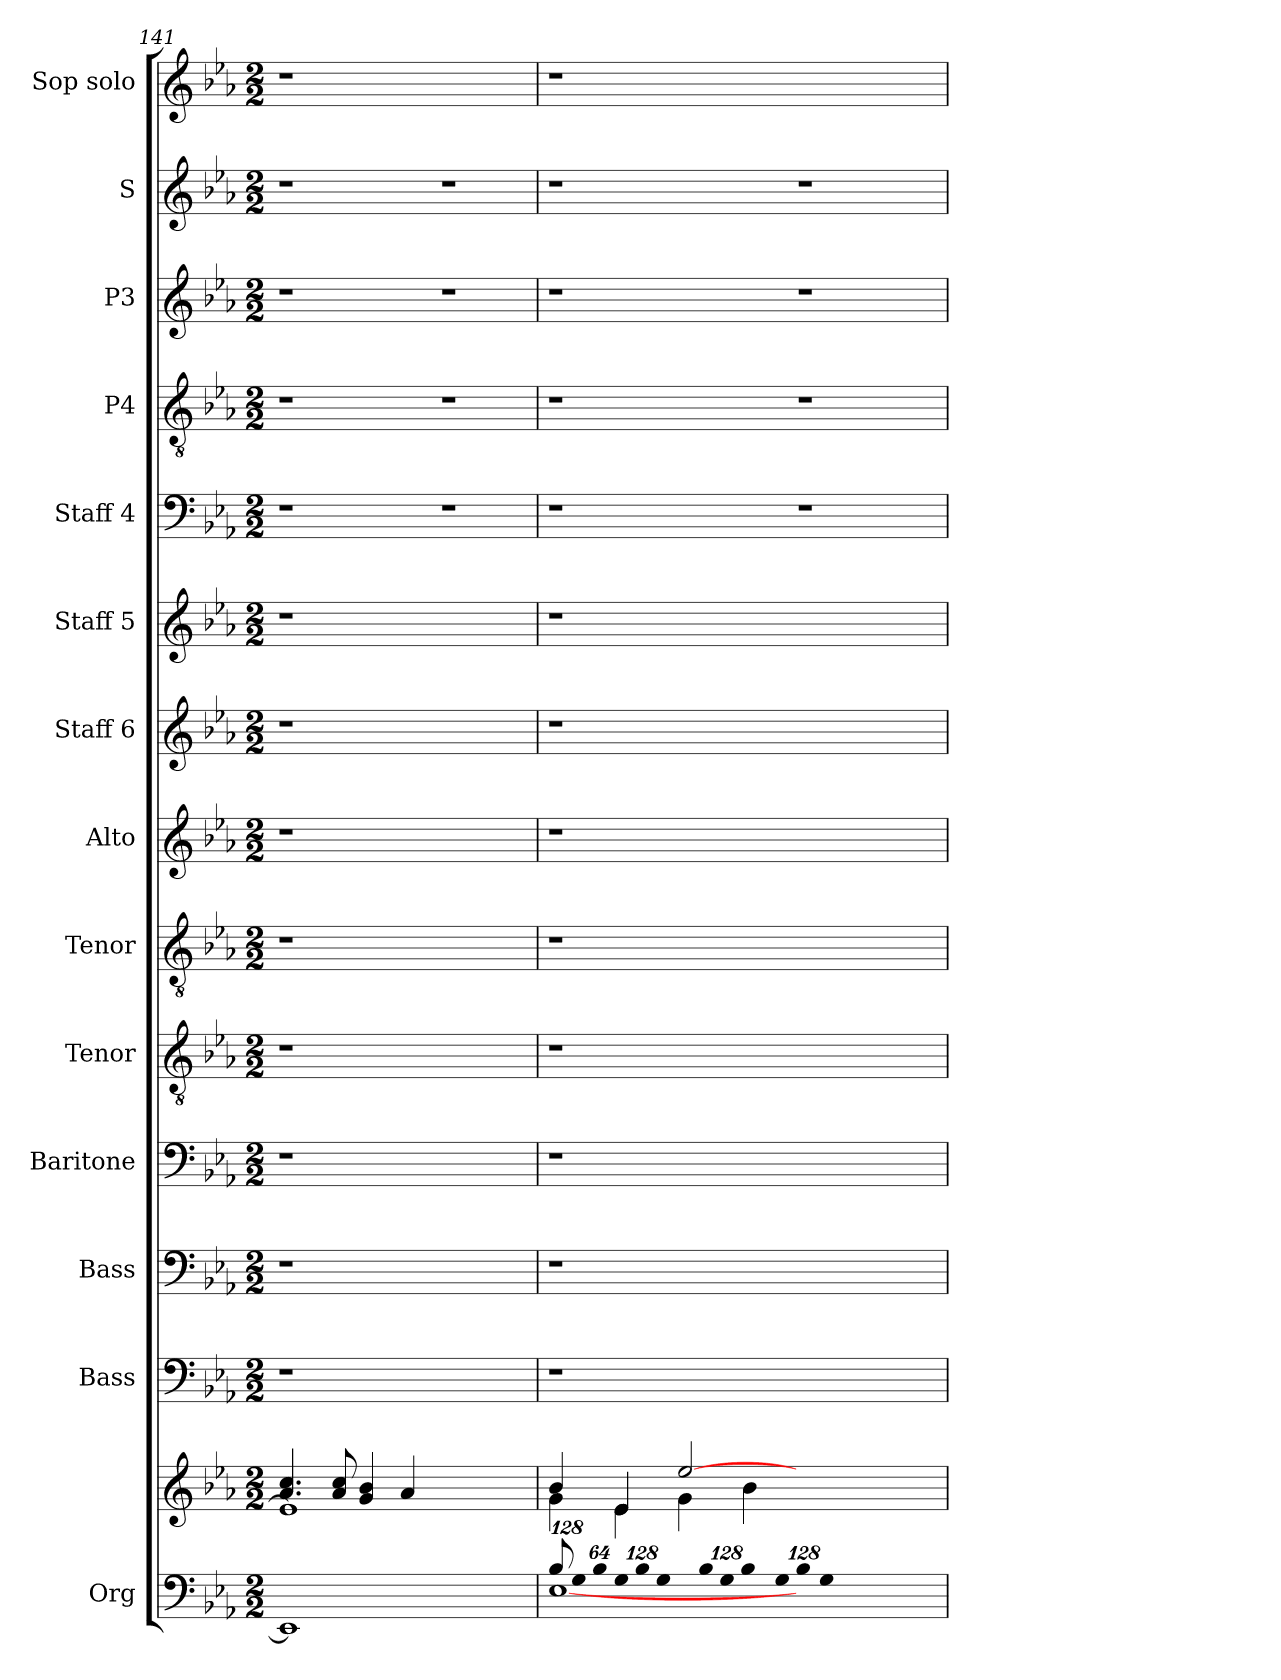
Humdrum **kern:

**kern	**kern	**kern	**kern	**kern	**kern	**kern	**kern	**kern	**kern	**kern	**kern	**kern	**kern	**kern
*part14	*part14	*part13	*part12	*part11	*part10	*part9	*part8	*part7	*part6	*part5	*part4	*part3	*part2	*part1
*staff15	*staff14	*staff13	*staff12	*staff11	*staff10	*staff9	*staff8	*staff7	*staff6	*staff5	*staff4	*staff3	*staff2	*staff1
*I"Org	*	*I"Bass	*I"Bass	*I"Baritone	*I"Tenor	*I"Tenor	*I"Alto	*I"Staff 6	*I"Staff 5	*I"Staff 4	*I"P4	*I"P3	*I"S	*I"Sop solo
*I'Org.	*	*I'B.	*I'B.	*I'Bar.	*I'T.	*I'T.	*I'A.	*I'Sta. 6	*I'Sta. 5	*I'Sta. 4	*	*	*	*I'S.
*clefF4	*clefG2	*clefF4	*clefF4	*clefF4	*clefGv2	*clefGv2	*clefG2	*clefG2	*clefG2	*clefF4	*clefGv2	*clefG2	*clefG2	*clefG2
*	*	*	*	*	*ITrd7c12	*ITrd7c12	*	*	*	*	*	*	*	*
*k[b-e-a-]	*k[b-e-a-]	*k[b-e-a-]	*k[b-e-a-]	*k[b-e-a-]	*k[b-e-a-]	*k[b-e-a-]	*k[b-e-a-]	*k[b-e-a-]	*k[b-e-a-]	*k[b-e-a-]	*k[b-e-a-]	*k[b-e-a-]	*k[b-e-a-]	*k[b-e-a-]
*E-:	*E-:	*E-:	*E-:	*E-:	*E-:	*E-:	*E-:	*E-:	*E-:	*E-:	*E-:	*E-:	*E-:	*E-:
*M2/2	*M2/2	*M2/2	*M2/2	*M2/2	*M2/2	*M2/2	*M2/2	*M2/2	*M2/2	*M2/2	*M2/2	*M2/2	*M2/2	*M2/2
=141	=141	=141	=141	=141	=141	=141	=141	=141	=141	=141	=141	=141	=141	=141
*	*^	*	*	*	*	*	*	*	*	*	*	*	*	*
1EE-i]	4.a-i/ 4.cci	1e-i]	1r	1r	1r	1r	1r	1r	1r	1r	1r	1r	1r	1r	1r
.	8a-i/ 8cci	.	.	.	.	.	.	.	.	.	.	.	.	.	.
.	4gi/ 4b-i	.	.	.	.	.	.	.	.	.	.	.	.	.	.
.	4a-i/	.	.	.	.	.	.	.	.	.	.	.	.	.	.
1ryy	1ryy	1ryy	1ryy	1ryy	1ryy	1ryy	1ryy	1ryy	1ryy	1ryy	1r	1r	1r	1r	1ryy
=142	=142	=142	=142	=142	=142	=142	=142	=142	=142	=142	=142	=142	=142	=142	=142
*Xbrackettup	*	*	*	*	*	*	*	*	*	*	*	*	*	*	*
!LO:N:vis=8	!	!	!	!	!	!	!	!	!	!	!	!	!	!	!
*^	*	*	*	*	*	*	*	*	*	*	*	*	*	*	*
1024%85B-i/	[1E-i	4b-i/	4gi\	1r	1r	1r	1r	1r	1r	1r	1r	1r	1r	1r	1r	1r
!LO:N:vis=8	!	!	!	!	!	!	!	!	!	!	!	!	!	!	!	!
1024%85Gi/	.	.	.	.	.	.	.	.	.	.	.	.	.	.	.	.
!LO:N:vis=8	!	!	!	!	!	!	!	!	!	!	!	!	!	!	!	!
512%43B-i/	.	.	.	.	.	.	.	.	.	.	.	.	.	.	.	.
!LO:N:vis=8	!	!	!	!	!	!	!	!	!	!	!	!	!	!	!	!
1024%85Gi/	.	4e-i/	4e-i\	.	.	.	.	.	.	.	.	.	.	.	.	.
!LO:N:vis=8	!	!	!	!	!	!	!	!	!	!	!	!	!	!	!	!
1024%85B-i/	.	.	.	.	.	.	.	.	.	.	.	.	.	.	.	.
!LO:N:vis=8	!	!	!	!	!	!	!	!	!	!	!	!	!	!	!	!
512%43Gi/	.	.	.	.	.	.	.	.	.	.	.	.	.	.	.	.
!LO:N:vis=8	!	!	!	!	!	!	!	!	!	!	!	!	!	!	!	!
1024%85B-i/	.	[2ee-i/	4gi\	.	.	.	.	.	.	.	.	.	.	.	.	.
!LO:N:vis=8	!	!	!	!	!	!	!	!	!	!	!	!	!	!	!	!
1024%85Gi/	.	.	.	.	.	.	.	.	.	.	.	.	.	.	.	.
!LO:N:vis=8	!	!	!	!	!	!	!	!	!	!	!	!	!	!	!	!
512%43B-i/	.	.	.	.	.	.	.	.	.	.	.	.	.	.	.	.
!LO:N:vis=8	!	!	!	!	!	!	!	!	!	!	!	!	!	!	!	!
1024%85Gi/	.	.	4b-i\	.	.	.	.	.	.	.	.	.	.	.	.	.
!LO:N:vis=8	!	!	!	!	!	!	!	!	!	!	!	!	!	!	!	!
1024%85B-i/	.	.	.	.	.	.	.	.	.	.	.	.	.	.	.	.
!LO:N:vis=8	!	!	!	!	!	!	!	!	!	!	!	!	!	!	!	!
512%43Gi/	.	.	.	.	.	.	.	.	.	.	.	.	.	.	.	.
1ryy	1ryy	1ryy	1ryy	1ryy	1ryy	1ryy	1ryy	1ryy	1ryy	1ryy	1ryy	1r	1r	1r	1r	1ryy
*v	*v	*	*	*	*	*	*	*	*	*	*	*	*	*	*	*
*	*v	*v	*	*	*	*	*	*	*	*	*	*	*	*	*
=	=	=	=	=	=	=	=	=	=	=	=	=	=	=
*-	*-	*-	*-	*-	*-	*-	*-	*-	*-	*-	*-	*-	*-	*-
